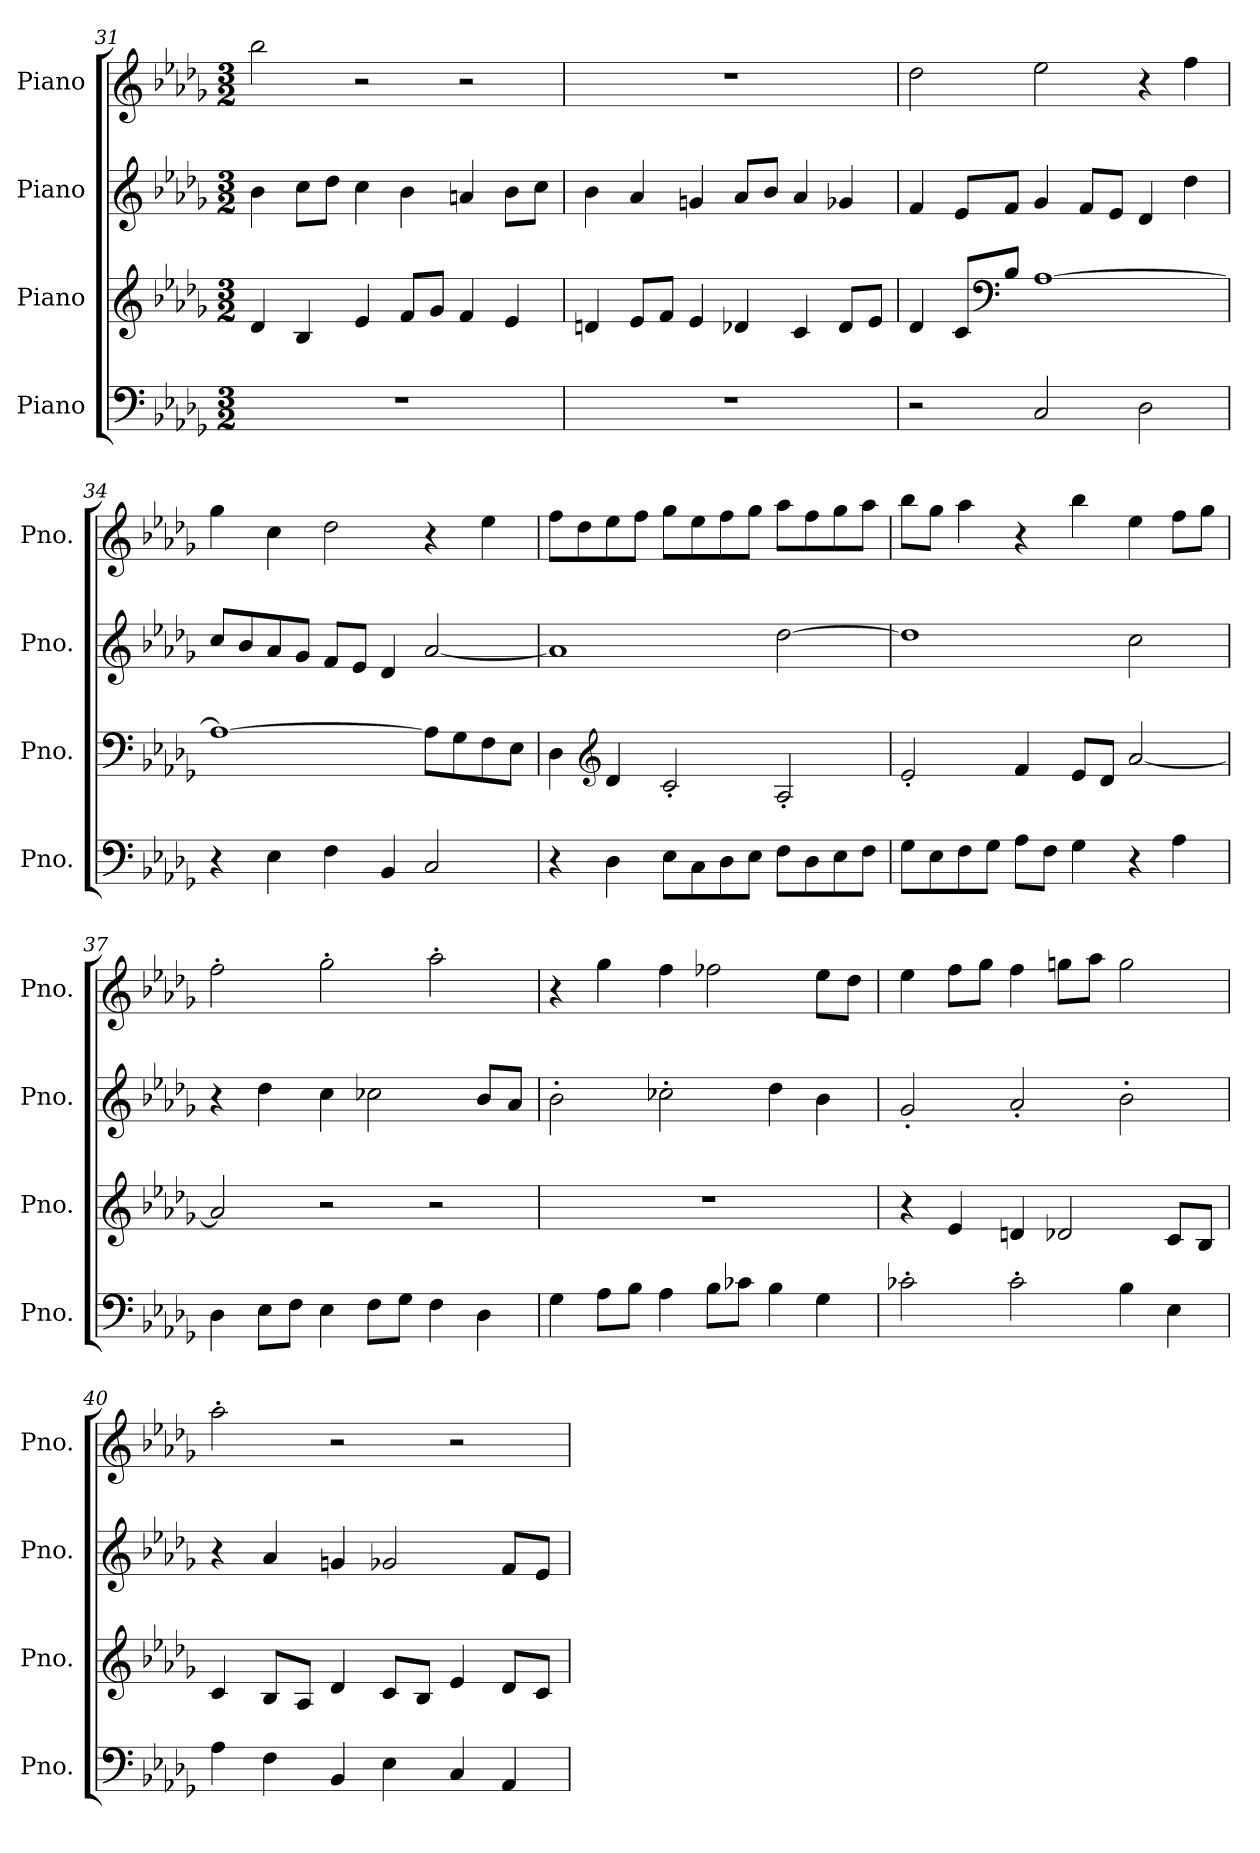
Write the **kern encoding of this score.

**kern	**kern	**kern	**kern
*part4	*part3	*part2	*part1
*staff4	*staff3	*staff2	*staff1
*I"Piano	*I"Piano	*I"Piano	*I"Piano
*I'Pno.	*I'Pno.	*I'Pno.	*I'Pno.
*clefF4	*clefG2	*clefG2	*clefG2
*k[b-e-a-d-g-]	*k[b-e-a-d-g-]	*k[b-e-a-d-g-]	*k[b-e-a-d-g-]
*M3/2	*M3/2	*M3/2	*M3/2
=31	=31	=31	=31
1.r	4d-/	4b-\	2bb-\
.	4B-/	8cc\L	.
.	.	8dd-\J	.
.	4e-/	4cc\	2r
.	8f/L	4b-\	.
.	8g-/J	.	.
.	4f/	4an/	2r
.	4e-/	8b-\L	.
.	.	8cc\J	.
=32	=32	=32	=32
1.r	4dn/	4b-\	1.r
.	8e-/L	4a-/	.
.	8f/J	.	.
.	4e-/	4gn/	.
.	4d-X/	8a-/L	.
.	.	8b-/J	.
.	4c/	4a-/	.
.	8d-/L	4g-X/	.
.	8e-/J	.	.
!!LO:LB:g=z
=33	=33	=33	=33
2r	4d-/	4f/	2dd-\
.	8c/L	8e-/L	.
*	*clefF4	*	*
.	8B-/J	8f/J	.
2C/	[1A-	4g-/	2ee-\
.	.	8f/L	.
.	.	8e-/J	.
2D-\	.	4d-/	4r
.	.	4dd-\	4ff\
=34	=34	=34	=34
4r	1A-_	8cc/L	4gg-\
.	.	8b-/	.
4E-\	.	8a-/	4cc\
.	.	8g-/J	.
4F\	.	8f/L	2dd-\
.	.	8e-/J	.
4BB-/	.	4d-/	.
2C/	8A-\L]	[2a-/	4r
.	8G-\	.	.
.	8F\	.	4ee-\
.	8E-\J	.	.
=35	=35	=35	=35
4r	4D-\	1a-]	8ff\L
.	.	.	8dd-\
*	*clefG2	*	*
4D-\	4d-/	.	8ee-\
.	.	.	8ff\J
8E-\L	2c'/	.	8gg-\L
8C\	.	.	8ee-\
8D-\	.	.	8ff\
8E-\J	.	.	8gg-\J
8F\L	2A-'/	[2dd-\	8aa-\L
8D-\	.	.	8ff\
8E-\	.	.	8gg-\
8F\J	.	.	8aa-\J
!!LO:LB:g=z
=36	=36	=36	=36
8G-\L	2e-'/	1dd-]	8bb-\L
8E-\	.	.	8gg-\J
8F\	.	.	4aa-\
8G-\J	.	.	.
8A-\L	4f/	.	4r
8F\J	.	.	.
4G-\	8e-/L	.	4bb-\
.	8d-/J	.	.
4r	[2a-/	2cc\	4ee-\
4A-\	.	.	8ff\L
.	.	.	8gg-\J
=37	=37	=37	=37
4D-\	2a-/]	4r	2ff'\
8E-\L	.	4dd-\	.
8F\J	.	.	.
4E-\	2r	4cc\	2gg-'\
8F\L	.	2cc-X\	.
8G-\J	.	.	.
4F\	2r	.	2aa-'\
4D-\	.	8b-/L	.
.	.	8a-/J	.
=38	=38	=38	=38
4G-\	1.r	2b-'\	4r
8A-\L	.	.	4gg-\
8B-\J	.	.	.
4A-\	.	2cc-X'\	4ff\
8B-\L	.	.	2ff-X\
8c-X\J	.	.	.
4B-\	.	4dd-\	.
4G-\	.	4b-\	8ee-\L
.	.	.	8dd-\J
!!LO:PB:g=z
=39	=39	=39	=39
2c-X'\	4r	2g-'/	4ee-\
.	4e-/	.	8ff\L
.	.	.	8gg-\J
2c-'\	4dn/	2a-'/	4ff\
.	2d-X/	.	8ggn\L
.	.	.	8aa-\J
4B-\	.	2b-'\	2gg\
4E-\	8c/L	.	.
.	8B-/J	.	.
=40	=40	=40	=40
4A-\	4c/	4r	2aa-'\
4F\	8B-/L	4a-/	.
.	8A-/J	.	.
4BB-/	4d-/	4gn/	2r
4E-\	8c/L	2g-X/	.
.	8B-/J	.	.
4C/	4e-/	.	2r
4AA-/	8d-/L	8f/L	.
.	8c/J	8e-/J	.
=	=	=	=
*-	*-	*-	*-
